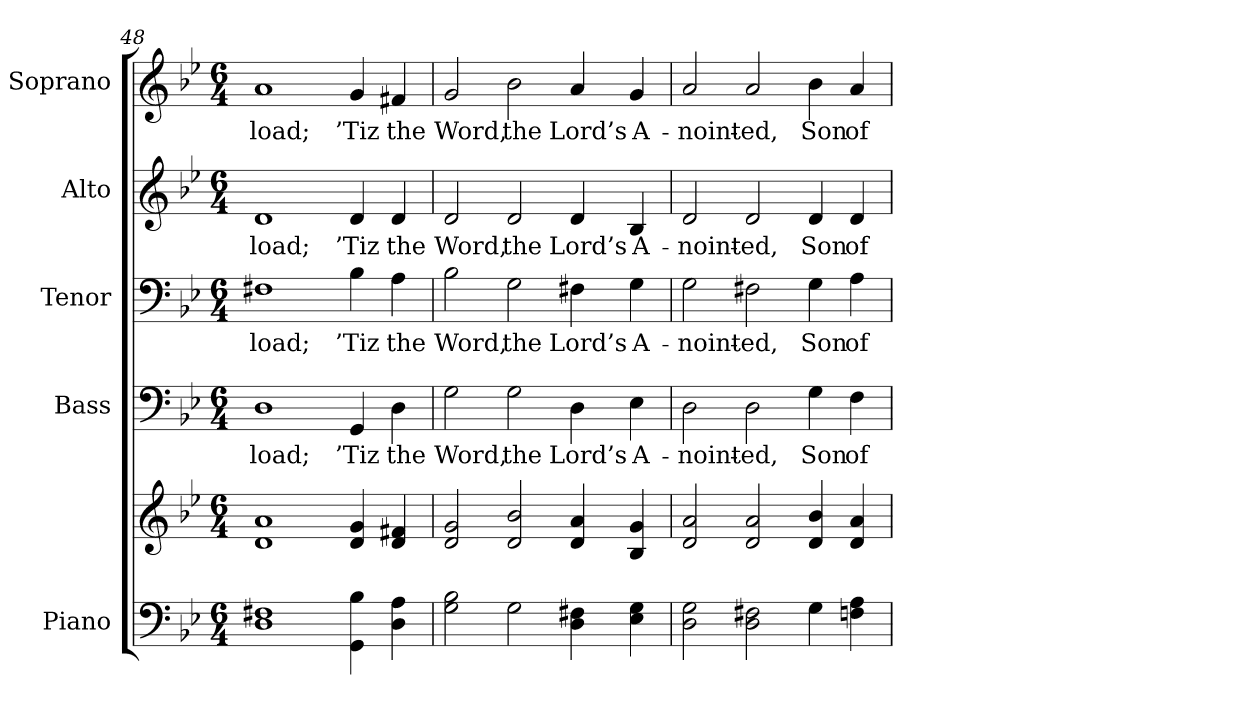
**kern	**kern	**kern	**text	**kern	**text	**kern	**text	**kern	**text
*part5	*part5	*part4	*part4	*part3	*part3	*part2	*part2	*part1	*part1
*staff6	*staff5	*staff4	*staff4	*staff3	*staff3	*staff2	*staff2	*staff1	*staff1
*I"Piano	*	*I"Bass	*	*I"Tenor	*	*I"Alto	*	*I"Soprano	*
*I'Pno.	*	*I'B.	*	*I'T.	*	*I'A.	*	*I'S.	*
*clefF4	*clefG2	*clefF4	*	*clefF4	*	*clefG2	*	*clefG2	*
*k[b-e-]	*k[b-e-]	*k[b-e-]	*	*k[b-e-]	*	*k[b-e-]	*	*k[b-e-]	*
*B-:	*B-:	*B-:	*	*B-:	*	*B-:	*	*B-:	*
*M6/4	*M6/4	*M6/4	*	*M6/4	*	*M6/4	*	*M6/4	*
=48	=48	=48	=48	=48	=48	=48	=48	=48	=48
!	!	!	!LO:LY:b:color=#000000	!	!	!	!	!	!
!	!	!	!	!	!LO:LY:b:color=#000000	!	!	!	!
!	!	!	!	!	!	!	!LO:LY:b:color=#000000	!	!
!	!	!	!	!	!	!	!	!	!LO:LY:b:color=#000000
1Di 1F#Xi	1di 1ai	1Di	load;	1F#Xi	load;	1di	load;	1ai	load;
!	!	!	!LO:LY:b:color=#000000	!	!	!	!	!	!
!	!	!	!	!	!LO:LY:b:color=#000000	!	!	!	!
!	!	!	!	!	!	!	!LO:LY:b:color=#000000	!	!
!	!	!	!	!	!	!	!	!	!LO:LY:b:color=#000000
4GGi\ 4B-i	4di/ 4gi	4GGi/	’Tiz	4B-i\	’Tiz	4di/	’Tiz	4gi/	’Tiz
!	!	!	!LO:LY:b:color=#000000	!	!	!	!	!	!
!	!	!	!	!	!LO:LY:b:color=#000000	!	!	!	!
!	!	!	!	!	!	!	!LO:LY:b:color=#000000	!	!
!	!	!	!	!	!	!	!	!	!LO:LY:b:color=#000000
4Di\ 4Ai	4di/ 4f#Xi	4Di\	the	4Ai\	the	4di/	the	4f#Xi/	the
!!LO:PB:g=z
=49	=49	=49	=49	=49	=49	=49	=49	=49	=49
!	!	!	!LO:LY:b:color=#000000	!	!	!	!	!	!
!	!	!	!	!	!LO:LY:b:color=#000000	!	!	!	!
!	!	!	!	!	!	!	!LO:LY:b:color=#000000	!	!
!	!	!	!	!	!	!	!	!	!LO:LY:b:color=#000000
2Gi\ 2B-i	2di/ 2gi	2Gi\	Word,	2B-i\	Word,	2di/	Word,	2gi/	Word,
!	!	!	!LO:LY:b:color=#000000	!	!	!	!	!	!
!	!	!	!	!	!LO:LY:b:color=#000000	!	!	!	!
!	!	!	!	!	!	!	!LO:LY:b:color=#000000	!	!
!	!	!	!	!	!	!	!	!	!LO:LY:b:color=#000000
2Gi\	2di/ 2b-i	2Gi\	the	2Gi\	the	2di/	the	2b-i\	the
!	!	!	!LO:LY:b:color=#000000	!	!	!	!	!	!
!	!	!	!	!	!LO:LY:b:color=#000000	!	!	!	!
!	!	!	!	!	!	!	!LO:LY:b:color=#000000	!	!
!	!	!	!	!	!	!	!	!	!LO:LY:b:color=#000000
4Di\ 4F#Xi	4di/ 4ai	4Di\	Lord’s	4F#Xi\	Lord’s	4di/	Lord’s	4ai/	Lord’s
!	!	!	!LO:LY:b:color=#000000	!	!	!	!	!	!
!	!	!	!	!	!LO:LY:b:color=#000000	!	!	!	!
!	!	!	!	!	!	!	!LO:LY:b:color=#000000	!	!
!	!	!	!	!	!	!	!	!	!LO:LY:b:color=#000000
4E-i\ 4Gi	4B-i/ 4gi	4E-i\	A-	4Gi\	A-	4B-i/	A-	4gi/	A-
=50	=50	=50	=50	=50	=50	=50	=50	=50	=50
!	!	!	!LO:LY:b:color=#000000	!	!	!	!	!	!
!	!	!	!	!	!LO:LY:b:color=#000000	!	!	!	!
!	!	!	!	!	!	!	!LO:LY:b:color=#000000	!	!
!	!	!	!	!	!	!	!	!	!LO:LY:b:color=#000000
2Di\ 2Gi	2di/ 2ai	2Di\	-noint-	2Gi\	-noint-	2di/	-noint-	2ai/	-noint-
!	!	!	!LO:LY:b:color=#000000	!	!	!	!	!	!
!	!	!	!	!	!LO:LY:b:color=#000000	!	!	!	!
!	!	!	!	!	!	!	!LO:LY:b:color=#000000	!	!
!	!	!	!	!	!	!	!	!	!LO:LY:b:color=#000000
2Di\ 2F#Xi	2di/ 2ai	2Di\	-ed,	2F#Xi\	-ed,	2di/	-ed,	2ai/	-ed,
!	!	!	!LO:LY:b:color=#000000	!	!	!	!	!	!
!	!	!	!	!	!LO:LY:b:color=#000000	!	!	!	!
!	!	!	!	!	!	!	!LO:LY:b:color=#000000	!	!
!	!	!	!	!	!	!	!	!	!LO:LY:b:color=#000000
4Gi\	4di/ 4b-i	4Gi\	Son	4Gi\	Son	4di/	Son	4b-i\	Son
!	!	!	!LO:LY:b:color=#000000	!	!	!	!	!	!
!	!	!	!	!	!LO:LY:b:color=#000000	!	!	!	!
!	!	!	!	!	!	!	!LO:LY:b:color=#000000	!	!
!	!	!	!	!	!	!	!	!	!LO:LY:b:color=#000000
4Fni\ 4Ai	4di/ 4ai	4Fi\	of	4Ai\	of	4di/	of	4ai/	of
=	=	=	=	=	=	=	=	=	=
*-	*-	*-	*-	*-	*-	*-	*-	*-	*-
